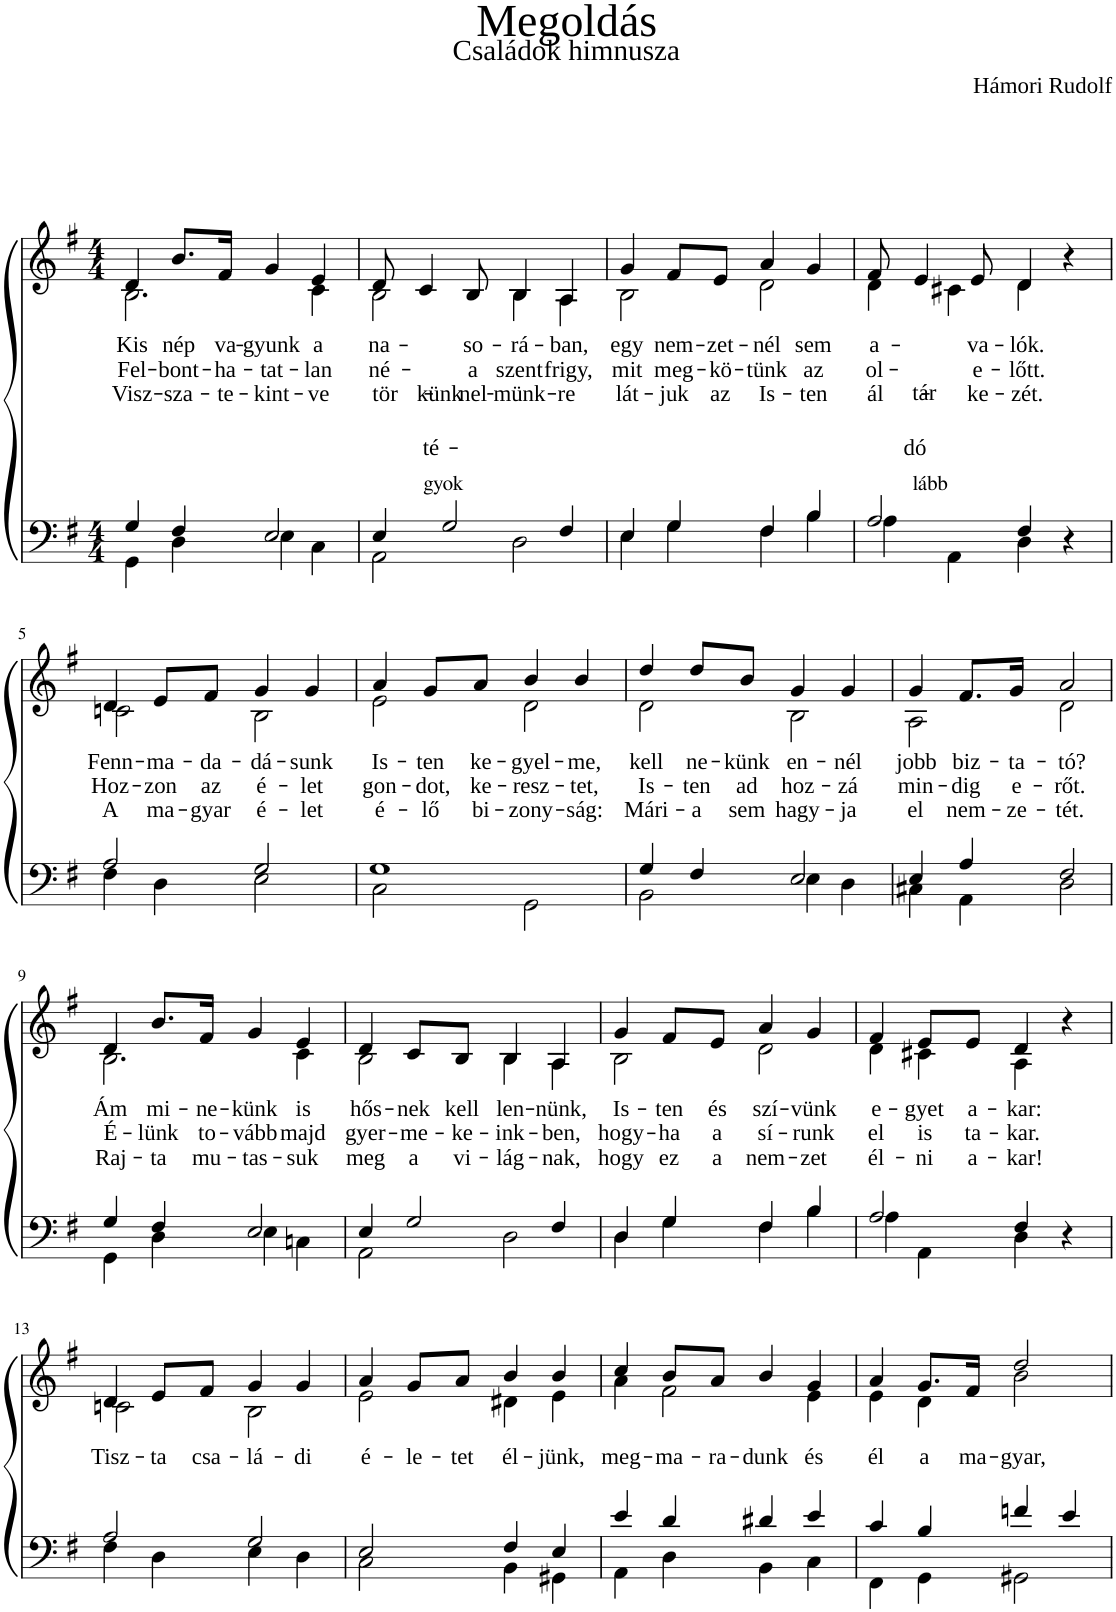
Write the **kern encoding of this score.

**kern	**kern	**text	**text	**text
*part1	*part1	*part1	*part1	*part1
*staff2	*staff1	*staff1	*staff1	*staff1
*I"P1	*	*	*	*
*clefF4	*clefG2	*	*	*
*k[f#]	*k[f#]	*	*	*
*M4/4	*M4/4	*	*	*
=1	=1	=1	=1	=1
*^	*	*	*	*
!	!	!	!LO:LY:b	!LO:LY:b	!LO:LY:b
*	*	*^	*	*	*
4G/	4GG\	4d/	2.B\	Kis	Fel-	Visz-
!	!	!	!	!LO:LY:b	!LO:LY:b	!LO:LY:b
4F#/	4D\	8.b/L	.	nép	-bont-	-sza-
!	!	!	!	!LO:LY:b	!LO:LY:b	!LO:LY:b
.	.	16f#/Jk	.	va-	-ha-	-te-
!	!	!	!	!LO:LY:b	!LO:LY:b	!LO:LY:b
2E/	4E\	4g/	.	-gyunk	-tat-	-kint-
!	!	!	!	!LO:LY:b	!LO:LY:b	!LO:LY:b
.	4C\	4e/	4c\	a	-lan	-ve
=2	=2	=2	=2	=2	=2	=2
!	!	!	!	!LO:LY:b	!LO:LY:b	!LO:LY:b
4E/	2AA\	8d/	2B\	na-	né-	tör-
!	!	!LO:TX:b:t=gyok	!	!	!	!
!	!	!	!	!LO:LY:b	!LO:LY:b	!
.	.	4c/	.	-künk	-té-	.
2G/	.	.	.	.	.	.
!	!	!	!	!LO:LY:b	!LO:LY:b	!LO:LY:b
.	.	8B/	.	so-	a	-nel-
!	!	!	!	!LO:LY:b	!LO:LY:b	!LO:LY:b
.	2D\	4B/	4B\	-rá-	szent	-münk-
!	!	!	!	!LO:LY:b	!LO:LY:b	!LO:LY:b
4F#/	.	4A/	4A\	-ban,	frigy,	-re
=3	=3	=3	=3	=3	=3	=3
!	!	!	!	!LO:LY:b	!LO:LY:b	!LO:LY:b
4E/	4E\	4g/	2B\	egy	mit	lát-
!	!	!	!	!LO:LY:b	!LO:LY:b	!LO:LY:b
4G/	4G\	8f#/L	.	nem-	meg-	-juk
!	!	!	!	!LO:LY:b	!LO:LY:b	!LO:LY:b
.	.	8e/J	.	-zet-	-kö-	az
!	!	!	!	!LO:LY:b	!LO:LY:b	!LO:LY:b
4F#/	4F#\	4a/	2d\	-nél	-tünk	Is-
!	!	!	!	!LO:LY:b	!LO:LY:b	!LO:LY:b
4B/	4B\	4g/	.	sem	az	-ten
=4	=4	=4	=4	=4	=4	=4
!	!	!	!	!LO:LY:b	!LO:LY:b	!LO:LY:b
2A/	4A\	8f#/	4d\	a-	ol-	ál-
!	!	!LO:TX:b:t=lább	!	!	!	!
!	!	!	!	!LO:LY:b	!LO:LY:b	!
.	.	4e/	.	-tár	-dó	.
.	4AA\	.	4c#X\	.	.	.
!	!	!	!	!LO:LY:b	!LO:LY:b	!LO:LY:b
.	.	8e/	.	-va-	e-	ke-
!	!	!	!	!LO:LY:b	!LO:LY:b	!LO:LY:b
4F#/	4D\	4d/	4d\	-lók.	-lőtt.	-zét.
4r	4ryy	4r	4ryy	.	.	.
!!LO:LB:g=z	!!
=5	=5	=5	=5	=5	=5	=5
!	!	!	!	!LO:LY:b	!LO:LY:b	!LO:LY:b
2A/	4F#\	4d/	2cn\	Fenn-	Hoz-	A
!	!	!	!	!LO:LY:b	!LO:LY:b	!LO:LY:b
.	4D\	8e/L	.	-ma-	-zon	ma-
!	!	!	!	!LO:LY:b	!LO:LY:b	!LO:LY:b
.	.	8f#/J	.	-da-	az	-gyar
!	!	!	!	!LO:LY:b	!LO:LY:b	!LO:LY:b
2G/	2E\	4g/	2B\	-dá-	é-	é-
!	!	!	!	!LO:LY:b	!LO:LY:b	!LO:LY:b
.	.	4g/	.	-sunk	-let	-let
=6	=6	=6	=6	=6	=6	=6
!	!	!	!	!LO:LY:b	!LO:LY:b	!LO:LY:b
1G	2C\	4a/	2e\	Is-	gon-	é-
!	!	!	!	!LO:LY:b	!LO:LY:b	!LO:LY:b
.	.	8g/L	.	-ten	-dot,	-lő
!	!	!	!	!LO:LY:b	!LO:LY:b	!LO:LY:b
.	.	8a/J	.	ke-	ke-	bi-
!	!	!	!	!LO:LY:b	!LO:LY:b	!LO:LY:b
.	2GG\	4b/	2d\	-gyel-	-resz-	-zony-
!	!	!	!	!LO:LY:b	!LO:LY:b	!LO:LY:b
.	.	4b/	.	-me,	-tet,	-ság:
=7	=7	=7	=7	=7	=7	=7
!	!	!	!	!LO:LY:b	!LO:LY:b	!LO:LY:b
4G/	2BB\	4dd/	2d\	kell	Is-	Mári-
!	!	!	!	!LO:LY:b	!LO:LY:b	!LO:LY:b
4F#/	.	8dd/L	.	ne-	-ten	-a
!	!	!	!	!LO:LY:b	!LO:LY:b	!LO:LY:b
.	.	8b/J	.	-künk	ad	sem
!	!	!	!	!LO:LY:b	!LO:LY:b	!LO:LY:b
2E/	4E\	4g/	2B\	en-	hoz-	hagy-
!	!	!	!	!LO:LY:b	!LO:LY:b	!LO:LY:b
.	4D\	4g/	.	-nél	-zá	-ja
=8	=8	=8	=8	=8	=8	=8
!	!	!	!	!LO:LY:b	!LO:LY:b	!LO:LY:b
4E/	4C#X\	4g/	2A\	jobb	min-	el
!	!	!	!	!LO:LY:b	!LO:LY:b	!LO:LY:b
4A/	4AA\	8.f#/L	.	biz-	-dig	nem-
!	!	!	!	!LO:LY:b	!LO:LY:b	!LO:LY:b
.	.	16g/Jk	.	-ta-	e-	-ze-
!	!	!	!	!LO:LY:b	!LO:LY:b	!LO:LY:b
2F#/	2D\	2a/	2d\	-tó?	-rőt.	-tét.
!!LO:LB:g=z	!!
=9	=9	=9	=9	=9	=9	=9
!	!	!	!	!LO:LY:b	!LO:LY:b	!LO:LY:b
4G/	4GG\	4d/	2.B\	Ám	É-	Raj-
!	!	!	!	!LO:LY:b	!LO:LY:b	!LO:LY:b
4F#/	4D\	8.b/L	.	mi-	-lünk	-ta
!	!	!	!	!LO:LY:b	!LO:LY:b	!LO:LY:b
.	.	16f#/Jk	.	-ne-	to-	mu-
!	!	!	!	!LO:LY:b	!LO:LY:b	!LO:LY:b
2E/	4E\	4g/	.	-künk	-vább	-tas-
!	!	!	!	!LO:LY:b	!LO:LY:b	!LO:LY:b
.	4Cn\	4e/	4c\	is	majd	-suk
=10	=10	=10	=10	=10	=10	=10
!	!	!	!	!LO:LY:b	!LO:LY:b	!LO:LY:b
4E/	2AA\	4d/	2B\	hős-	gyer-	meg
!	!	!	!	!LO:LY:b	!LO:LY:b	!LO:LY:b
2G/	.	8c/L	.	-nek	-me-	a
!	!	!	!	!LO:LY:b	!LO:LY:b	!LO:LY:b
.	.	8B/J	.	kell	-ke-	vi-
!	!	!	!	!LO:LY:b	!LO:LY:b	!LO:LY:b
.	2D\	4B/	4B\	len-	-ink-	-lág-
!	!	!	!	!LO:LY:b	!LO:LY:b	!LO:LY:b
4F#/	.	4A/	4A\	-nünk,	-ben,	-nak,
=11	=11	=11	=11	=11	=11	=11
!	!	!	!	!LO:LY:b	!LO:LY:b	!LO:LY:b
4D/	4D\	4g/	2B\	Is-	hogy-	hogy
!	!	!	!	!LO:LY:b	!LO:LY:b	!LO:LY:b
4G/	4G\	8f#/L	.	-ten	-ha	ez
!	!	!	!	!LO:LY:b	!LO:LY:b	!LO:LY:b
.	.	8e/J	.	és	a	a
!	!	!	!	!LO:LY:b	!LO:LY:b	!LO:LY:b
4F#/	4F#\	4a/	2d\	szí-	sí-	nem-
!	!	!	!	!LO:LY:b	!LO:LY:b	!LO:LY:b
4B/	4B\	4g/	.	-vünk	-runk	-zet
=12	=12	=12	=12	=12	=12	=12
!	!	!	!	!LO:LY:b	!LO:LY:b	!LO:LY:b
2A/	4A\	4f#/	4d\	e-	el	él-
!	!	!	!	!LO:LY:b	!LO:LY:b	!LO:LY:b
.	4AA\	8e/L	4c#X\	-gyet	is	-ni
!	!	!	!	!LO:LY:b	!LO:LY:b	!LO:LY:b
.	.	8e/J	.	a-	ta-	a-
!	!	!	!	!LO:LY:b	!LO:LY:b	!LO:LY:b
4F#/	4D\	4d/	4A\	-kar:	-kar.	-kar!
4r	4ryy	4r	4ryy	.	.	.
!!LO:LB:g=z	!!
=13	=13	=13	=13	=13	=13	=13
!	!	!	!	!LO:LY:b	!	!
2A/	4F#\	4d/	2cn\	Tisz-	.	.
!	!	!	!	!LO:LY:b	!	!
.	4D\	8e/L	.	-ta	.	.
!	!	!	!	!LO:LY:b	!	!
.	.	8f#/J	.	csa-	.	.
!	!	!	!	!LO:LY:b	!	!
2G/	4E\	4g/	2B\	-lá-	.	.
!	!	!	!	!LO:LY:b	!	!
.	4D\	4g/	.	-di	.	.
=14	=14	=14	=14	=14	=14	=14
!	!	!	!	!LO:LY:b	!	!
2E/	2C\	4a/	2e\	é-	.	.
!	!	!	!	!LO:LY:b	!	!
.	.	8g/L	.	-le-	.	.
!	!	!	!	!LO:LY:b	!	!
.	.	8a/J	.	-tet	.	.
!	!	!	!	!LO:LY:b	!	!
4F#/	4BB\	4b/	4d#X\	él-	.	.
!	!	!	!	!LO:LY:b	!	!
4E/	4GG#X\	4b/	4e\	-jünk,	.	.
=15	=15	=15	=15	=15	=15	=15
!	!	!	!	!LO:LY:b	!	!
4e/	4AA\	4cc/	4a\	meg-	.	.
!	!	!	!	!LO:LY:b	!	!
4d/	4D\	8b/L	2f#\	-ma-	.	.
!	!	!	!	!LO:LY:b	!	!
.	.	8a/J	.	-ra-	.	.
!	!	!	!	!LO:LY:b	!	!
4d#X/	4BB\	4b/	.	-dunk	.	.
!	!	!	!	!LO:LY:b	!	!
4e/	4C\	4g/	4e\	és	.	.
=16	=16	=16	=16	=16	=16	=16
!	!	!	!	!LO:LY:b	!	!
4c/	4FF#\	4a/	4e\	él	.	.
!	!	!	!	!LO:LY:b	!	!
4B/	4GG\	8.g/L	4d\	a	.	.
!	!	!	!	!LO:LY:b	!	!
.	.	16f#/Jk	.	ma-	.	.
!	!	!	!	!LO:LY:b	!	!
4fn/	2GG#X\	2dd/	2b\	-gyar,	.	.
4e/	.	.	.	.	.	.
*v	*v	*	*	*	*	*
*	*v	*v	*	*	*
=	=	=	=	=
*-	*-	*-	*-	*-
